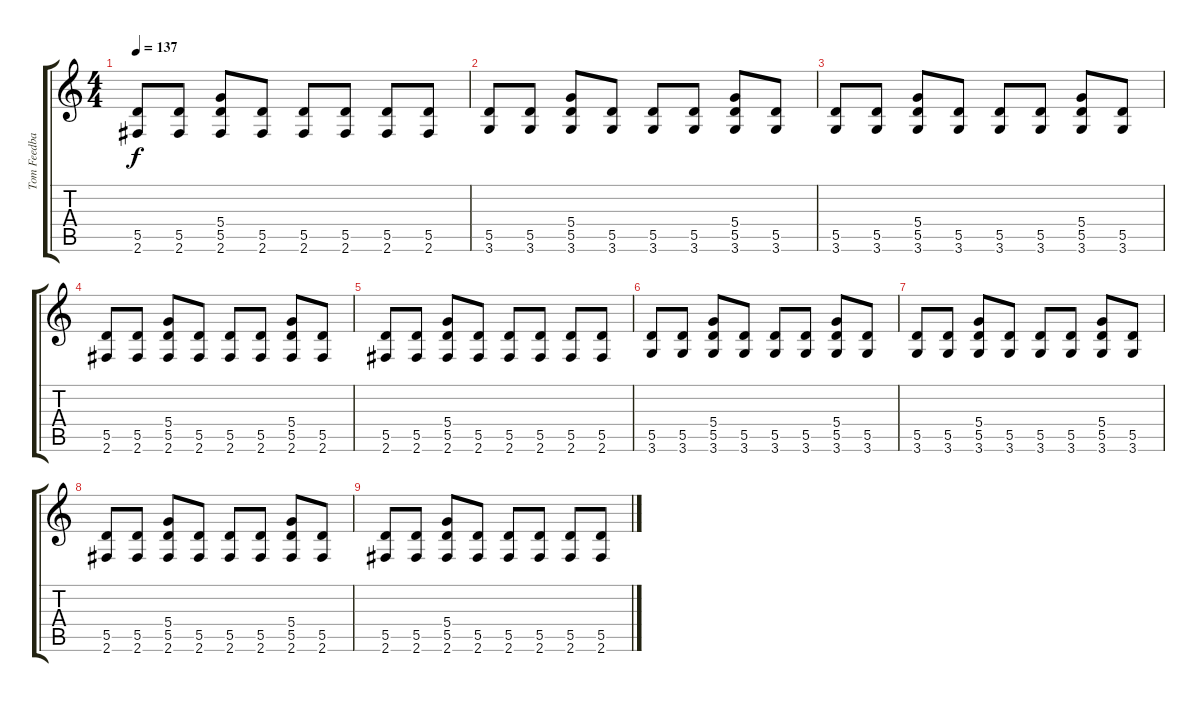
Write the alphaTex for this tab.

\track ("Tom Feedback" "Tom Feedba") {instrument distortionguitar}
\staff {score tabs}
\tuning (E4 B3 G3 D3 A2 E2) {hide}
\ts (4 4)
\tempo 137
\clef g2
\ks c
(5.5 2.6).8{dy f} (5.5 2.6).8 (5.4 5.5 2.6).8 (5.5 2.6).8 (5.5 2.6).8 (5.5 2.6).8 (5.5 2.6).8 (5.5 2.6).8 |
(5.5 3.6).8{instrument distortionguitar} (5.5 3.6).8 (5.4 5.5 3.6).8 (5.5 3.6).8 (5.5 3.6).8 (5.5 3.6).8 (5.4 5.5 3.6).8 (5.5 3.6).8 |
(5.5 3.6).8 (5.5 3.6).8 (5.4 5.5 3.6).8 (5.5 3.6).8 (5.5 3.6).8 (5.5 3.6).8 (5.4 5.5 3.6).8 (5.5 3.6).8 |
(5.5 2.6).8 (5.5 2.6).8 (5.4 5.5 2.6).8 (5.5 2.6).8 (5.5 2.6).8 (5.5 2.6).8 (5.4 5.5 2.6).8 (5.5 2.6).8 |
(5.5 2.6).8 (5.5 2.6).8 (5.4 5.5 2.6).8 (5.5 2.6).8 (5.5 2.6).8 (5.5 2.6).8{volume 6} (5.5 2.6).8 (5.5 2.6).8 |
(5.5 3.6).8{instrument distortionguitar} (5.5 3.6).8 (5.4 5.5 3.6).8 (5.5 3.6).8 (5.5 3.6).8 (5.5 3.6).8{volume 5} (5.4 5.5 3.6).8 (5.5 3.6).8 |
(5.5 3.6).8 (5.5 3.6).8 (5.4 5.5 3.6).8 (5.5 3.6).8 (5.5 3.6).8 (5.5 3.6).8{volume 3} (5.4 5.5 3.6).8 (5.5 3.6).8 |
(5.5 2.6).8 (5.5 2.6).8 (5.4 5.5 2.6).8 (5.5 2.6).8 (5.5 2.6).8 (5.5 2.6).8{volume 0} (5.4 5.5 2.6).8 (5.5 2.6).8 |
(5.5 2.6).8 (5.5 2.6).8 (5.4 5.5 2.6).8 (5.5 2.6).8 (5.5 2.6).8 (5.5 2.6).8 (5.5 2.6).8 (5.5 2.6).8{volume 0}
